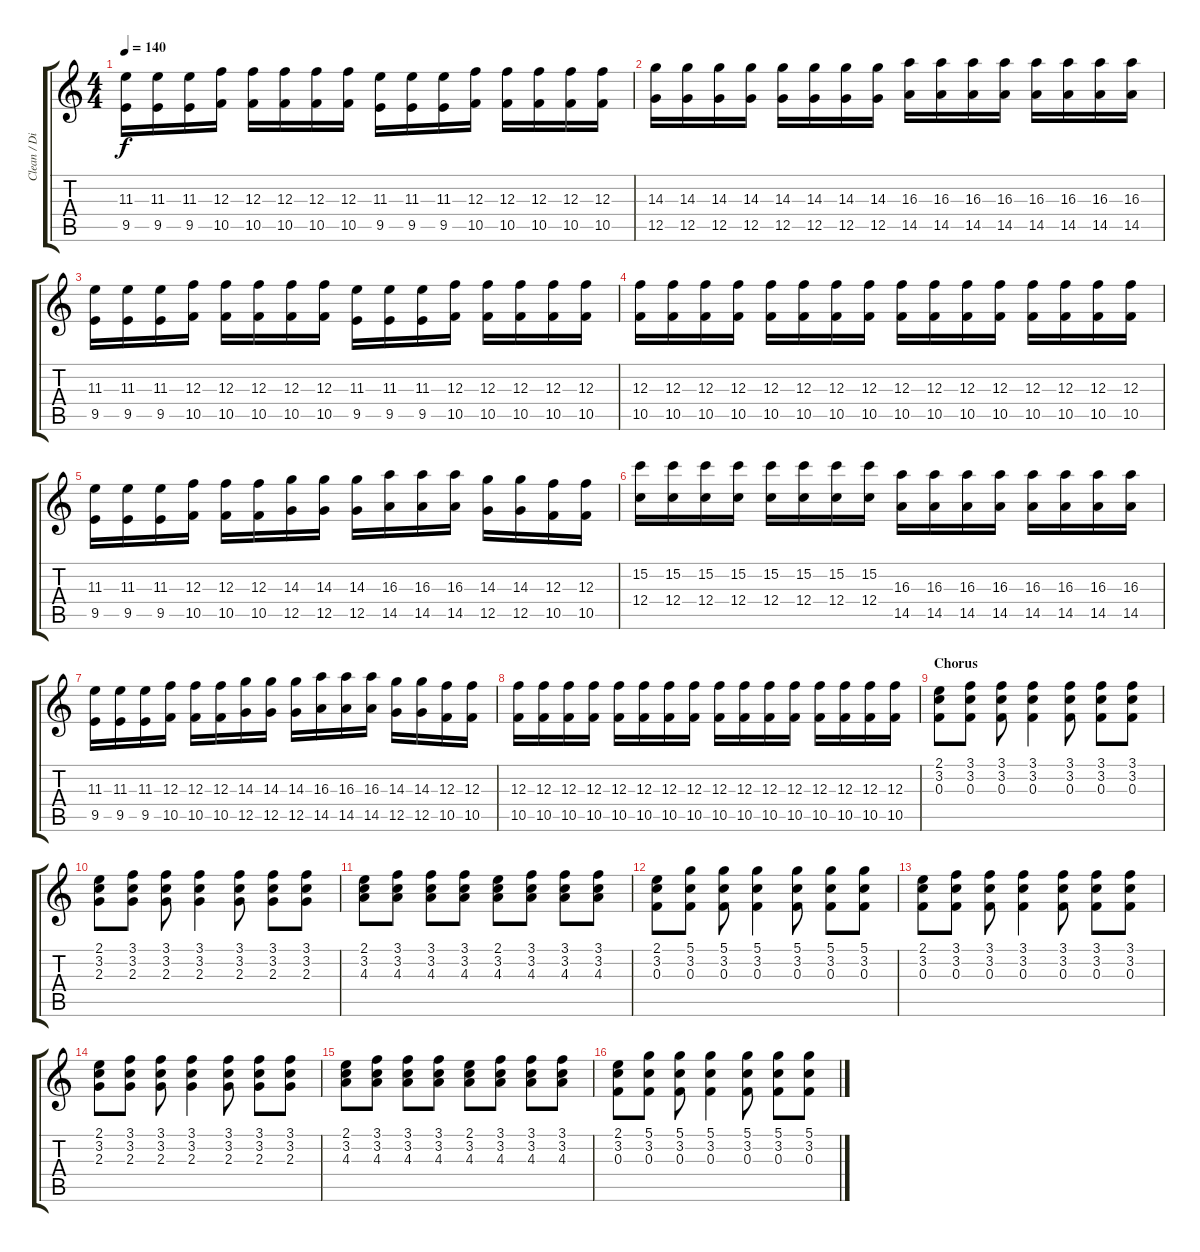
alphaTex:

\track ("Clean / Distortion" "Clean / Di") {instrument electricguitarclean}
\staff {score tabs}
\tuning (D4 A3 F3 C3 G2 C2) {hide}
\ts (4 4)
\tempo 140
\clef g2
\ks c
(11.3 9.5).16{dy f instrument distortionguitar} (11.3 9.5).16 (11.3 9.5).16 (12.3 10.5).16 (12.3 10.5).16 (12.3 10.5).16 (12.3 10.5).16 (12.3 10.5).16 (11.3 9.5).16 (11.3 9.5).16 (11.3 9.5).16 (12.3 10.5).16 (12.3 10.5).16 (12.3 10.5).16 (12.3 10.5).16 (12.3 10.5).16 |
(14.3 12.5).16{instrument distortionguitar} (14.3 12.5).16 (14.3 12.5).16 (14.3 12.5).16 (14.3 12.5).16 (14.3 12.5).16 (14.3 12.5).16 (14.3 12.5).16 (16.3 14.5).16 (16.3 14.5).16 (16.3 14.5).16 (16.3 14.5).16 (16.3 14.5).16 (16.3 14.5).16 (16.3 14.5).16 (16.3 14.5).16 |
(11.3 9.5).16{instrument distortionguitar} (11.3 9.5).16 (11.3 9.5).16 (12.3 10.5).16 (12.3 10.5).16 (12.3 10.5).16 (12.3 10.5).16 (12.3 10.5).16 (11.3 9.5).16 (11.3 9.5).16 (11.3 9.5).16 (12.3 10.5).16 (12.3 10.5).16 (12.3 10.5).16 (12.3 10.5).16 (12.3 10.5).16 |
(12.3 10.5).16{instrument distortionguitar} (12.3 10.5).16 (12.3 10.5).16 (12.3 10.5).16 (12.3 10.5).16 (12.3 10.5).16 (12.3 10.5).16 (12.3 10.5).16 (12.3 10.5).16 (12.3 10.5).16 (12.3 10.5).16 (12.3 10.5).16 (12.3 10.5).16 (12.3 10.5).16 (12.3 10.5).16 (12.3 10.5).16 |
(11.3 9.5).16{instrument distortionguitar} (11.3 9.5).16 (11.3 9.5).16 (12.3 10.5).16 (12.3 10.5).16 (12.3 10.5).16 (14.3 12.5).16 (14.3 12.5).16 (14.3 12.5).16 (16.3 14.5).16 (16.3 14.5).16 (16.3 14.5).16 (14.3 12.5).16 (14.3 12.5).16 (12.3 10.5).16 (12.3 10.5).16 |
(15.2 12.4).16{instrument distortionguitar} (15.2 12.4).16 (15.2 12.4).16 (15.2 12.4).16 (15.2 12.4).16 (15.2 12.4).16 (15.2 12.4).16 (15.2 12.4).16 (16.3 14.5).16 (16.3 14.5).16 (16.3 14.5).16 (16.3 14.5).16 (16.3 14.5).16 (16.3 14.5).16 (16.3 14.5).16 (16.3 14.5).16 |
(11.3 9.5).16{instrument distortionguitar} (11.3 9.5).16 (11.3 9.5).16 (12.3 10.5).16 (12.3 10.5).16 (12.3 10.5).16 (14.3 12.5).16 (14.3 12.5).16 (14.3 12.5).16 (16.3 14.5).16 (16.3 14.5).16 (16.3 14.5).16 (14.3 12.5).16 (14.3 12.5).16 (12.3 10.5).16 (12.3 10.5).16 |
(12.3 10.5).16{instrument distortionguitar} (12.3 10.5).16 (12.3 10.5).16 (12.3 10.5).16 (12.3 10.5).16 (12.3 10.5).16 (12.3 10.5).16 (12.3 10.5).16 (12.3 10.5).16 (12.3 10.5).16 (12.3 10.5).16 (12.3 10.5).16 (12.3 10.5).16 (12.3 10.5).16 (12.3 10.5).16 (12.3 10.5).16 |
\section ("" "Chorus")
(2.1 3.2 0.3).8{instrument distortionguitar} (3.1 3.2 0.3).8 (3.1 3.2 0.3).8 (3.1 3.2 0.3).4 (3.1 3.2 0.3).8 (3.1 3.2 0.3).8 (3.1 3.2 0.3).8 |
(2.1 3.2 2.3).8{instrument distortionguitar} (3.1 3.2 2.3).8 (3.1 3.2 2.3).8 (3.1 3.2 2.3).4 (3.1 3.2 2.3).8 (3.1 3.2 2.3).8 (3.1 3.2 2.3).8 |
(2.1 3.2 4.3).8{instrument distortionguitar} (3.1 3.2 4.3).8 (3.1 3.2 4.3).8 (3.1 3.2 4.3).8 (2.1 3.2 4.3).8 (3.1 3.2 4.3).8 (3.1 3.2 4.3).8 (3.1 3.2 4.3).8 |
(2.1 3.2 0.3).8{instrument distortionguitar} (5.1 3.2 0.3).8 (5.1 3.2 0.3).8 (5.1 3.2 0.3).4 (5.1 3.2 0.3).8 (5.1 3.2 0.3).8 (5.1 3.2 0.3).8 |
(2.1 3.2 0.3).8{instrument distortionguitar} (3.1 3.2 0.3).8 (3.1 3.2 0.3).8 (3.1 3.2 0.3).4 (3.1 3.2 0.3).8 (3.1 3.2 0.3).8 (3.1 3.2 0.3).8 |
(2.1 3.2 2.3).8{instrument distortionguitar} (3.1 3.2 2.3).8 (3.1 3.2 2.3).8 (3.1 3.2 2.3).4 (3.1 3.2 2.3).8 (3.1 3.2 2.3).8 (3.1 3.2 2.3).8 |
(2.1 3.2 4.3).8{instrument distortionguitar} (3.1 3.2 4.3).8 (3.1 3.2 4.3).8 (3.1 3.2 4.3).8 (2.1 3.2 4.3).8 (3.1 3.2 4.3).8 (3.1 3.2 4.3).8 (3.1 3.2 4.3).8 |
(2.1 3.2 0.3).8{instrument distortionguitar} (5.1 3.2 0.3).8 (5.1 3.2 0.3).8 (5.1 3.2 0.3).4 (5.1 3.2 0.3).8 (5.1 3.2 0.3).8 (5.1 3.2 0.3).8
